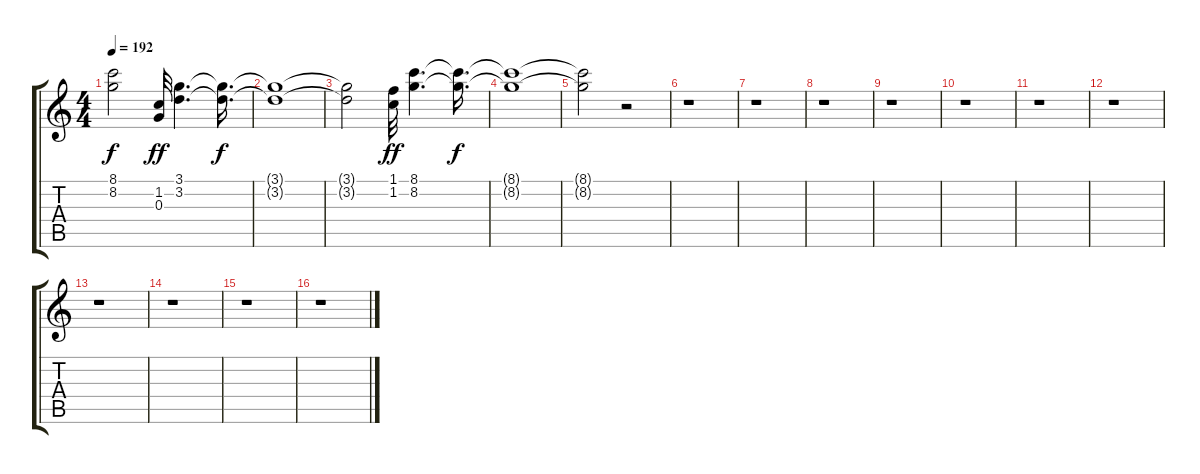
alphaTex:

\track "" {instrument electricguitarclean}
\staff {score tabs}
\tuning (E4 B3 G3 D3 A2 E2) {hide}
\ts (4 4)
\tempo 192
\clef g2
\ks c
(8.1{t} 8.2{t}).2{dy f} (1.2 0.3).32{dy ff} (3.1 3.2).4{d} (3.1{t} 3.2{t}).16{d dy f} |
(3.1{t} 3.2{t}).1 |
(3.1{t} 3.2{t}).2 (1.1 1.2).32{dy ff} (8.1 8.2).4{d} (8.1{t} 8.2{t}).16{d dy f} |
(8.1{t} 8.2{t}).1 |
(8.1{t} 8.2{t}).2 r.2 |
r.1 |
r.1 |
r.1 |
r.1 |
r.1 |
r.1 |
r.1 |
r.1 |
r.1 |
r.1 |
r.1
